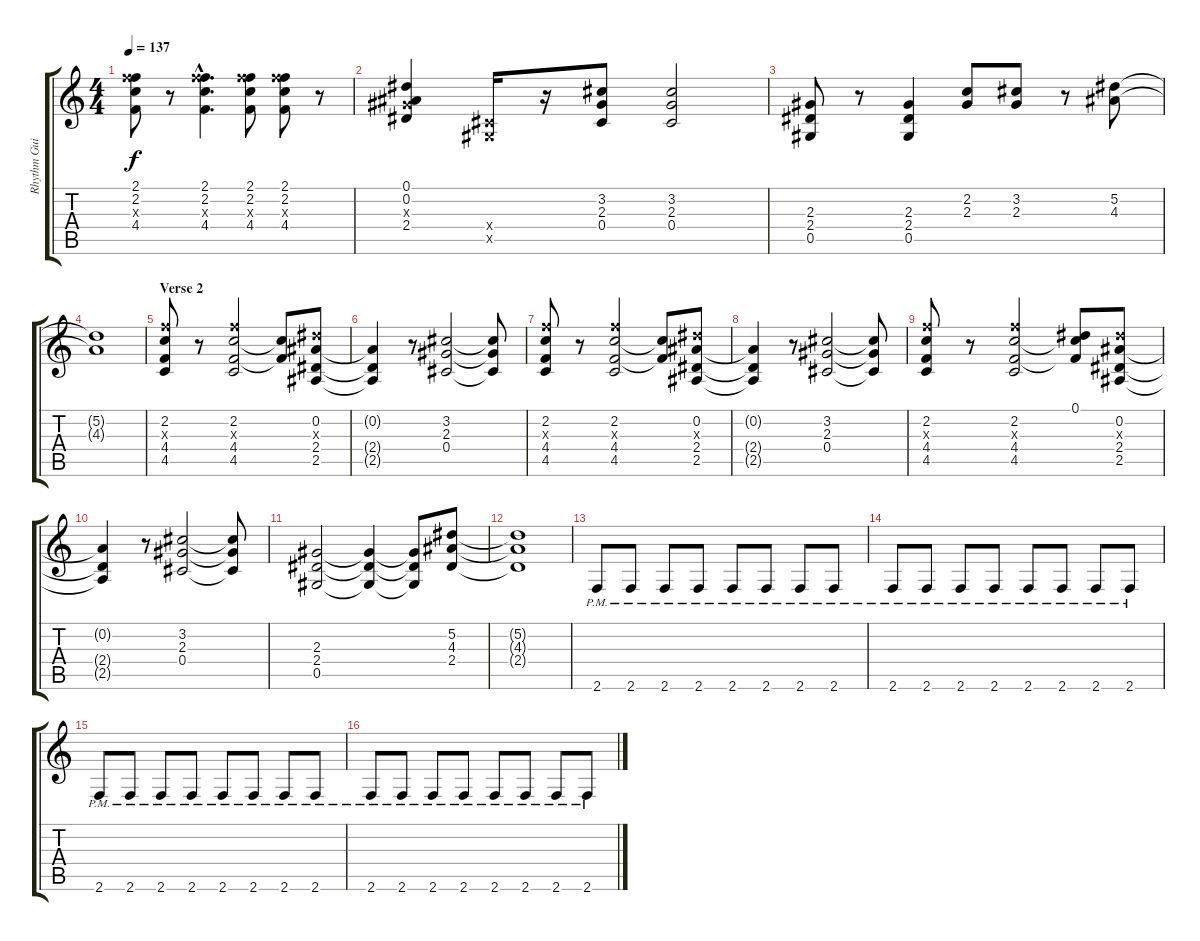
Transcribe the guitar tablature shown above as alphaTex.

\track ("Rhythm Guitar" "Rhythm Gui") {instrument distortionguitar}
\staff {score tabs}
\tuning (Eb4 Bb3 Gb3 Db3 Ab2 Eb2) {hide}
\ts (4 4)
\tempo 137
\clef g2
\ks c
(2.1 2.2 11.3{x} 4.4).8{dy f} r.8 (2.1{hac} 2.2{hac} 11.3{hac x} 4.4{hac}).4{d} (2.1 2.2 11.3{x} 4.4).8 (2.1 2.2 11.3{x} 4.4).8 r.8 |
(0.1 0.2 2.3{x} 2.4).4 (0.4{x} 0.5{x}).16 r.16 (3.2 2.3 0.4).8 (3.2 2.3 0.4).2 |
(2.3 2.4 0.5).8 r.8 (2.3 2.4 0.5).4 (2.2 2.3).8 (3.2 2.3).8 r.8 (5.2 4.3).8 |
(5.2{t} 4.3{t}).1 |
\section ("" "Verse 2")
(2.2 11.3{x} 4.4 4.5).8 r.8 (2.2 11.3{x} 4.4 4.5).2 (2.2{t} 4.4{t}).8 (0.2 9.3{x} 2.4 2.5).8 |
(0.2{t} 2.4{t} 2.5{t}).4 r.8 (3.2 2.3 0.4).2 (3.2{t} 2.3{t} 0.4{t}).8 |
(2.2 11.3{x} 4.4 4.5).8 r.8 (2.2 11.3{x} 4.4 4.5).2 (2.2{t} 4.4{t}).8 (0.2 9.3{x} 2.4 2.5).8 |
(0.2{t} 2.4{t} 2.5{t}).4 r.8 (3.2 2.3 0.4).2 (3.2{t} 2.3{t} 0.4{t}).8 |
(2.2 11.3{x} 4.4 4.5).8 r.8 (2.2 11.3{x} 4.4 4.5).2 (0.1 2.2{t} 4.4{t}).8 (0.2 9.3{x} 2.4 2.5).8 |
(0.2{t} 2.4{t} 2.5{t}).4 r.8 (3.2 2.3 0.4).2 (3.2{t} 2.3{t} 0.4{t}).8 |
(2.3 2.4 0.5).2 (2.3{t} 2.4{t} 0.5{t}).4 (2.3{t} 2.4{t} 0.5{t}).8 (5.2 4.3 2.4).8 |
(5.2{t} 4.3{t} 2.4{t}).1 |
2.6{pm}.8 2.6{pm}.8 2.6{pm}.8 2.6{pm}.8 2.6{pm}.8 2.6{pm}.8 2.6{pm}.8 2.6{pm}.8 |
2.6{pm}.8 2.6{pm}.8 2.6{pm}.8 2.6{pm}.8 2.6{pm}.8 2.6{pm}.8 2.6{pm}.8 2.6{pm}.8 |
2.6{pm}.8 2.6{pm}.8 2.6{pm}.8 2.6{pm}.8 2.6{pm}.8 2.6{pm}.8 2.6{pm}.8 2.6{pm}.8 |
2.6{pm}.8 2.6{pm}.8 2.6{pm}.8 2.6{pm}.8 2.6{pm}.8 2.6{pm}.8 2.6{pm}.8 2.6{pm}.8
